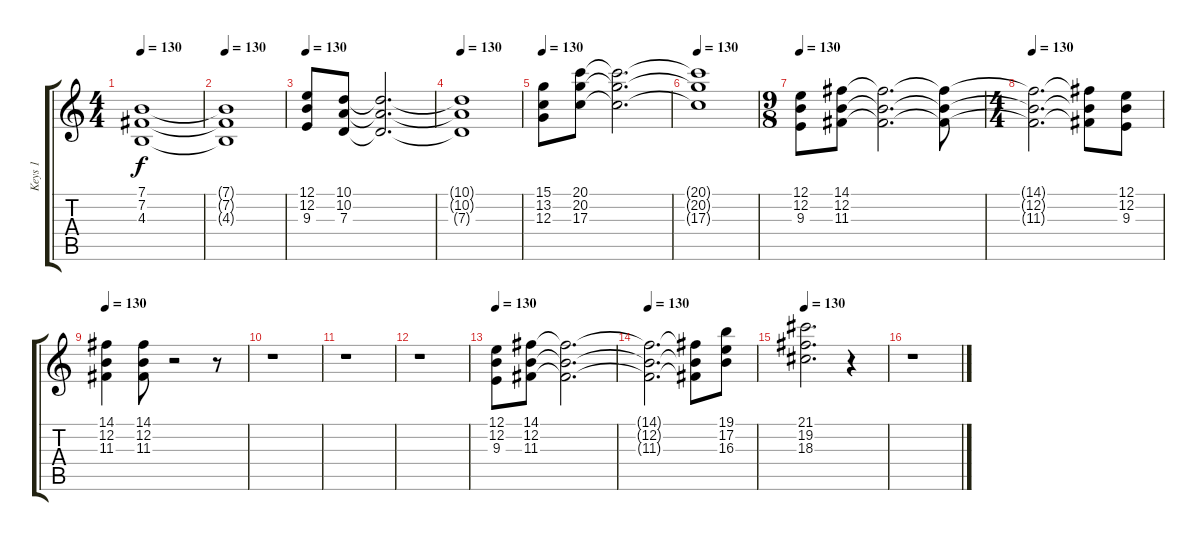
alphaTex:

\track ("Keys 1" "Keys 1") {instrument synthstrings2}
\staff {score tabs}
\tuning (E4 B3 G3 D3 A2 E2) {hide}
\ts (4 4)
\tempo 130
\clef g2
\ks c
(7.1{t} 7.2{t} 4.3{t}).1{dy f instrument synthstrings2} |
\tempo 130
(7.1{t} 7.2{t} 4.3{t}).1{instrument synthstrings2} |
\tempo 130
(12.1 12.2 9.3).8{instrument synthstrings2} (10.1 10.2 7.3).8 (10.1{t} 10.2{t} 7.3{t}).2{d} |
\tempo 130
(10.1{t} 10.2{t} 7.3{t}).1{instrument synthstrings2} |
\tempo 130
(15.1 13.2 12.3).8{instrument synthstrings2} (20.1 20.2 17.3).8 (20.1{t} 20.2{t} 17.3{t}).2{d} |
\tempo 130
(20.1{t} 20.2{t} 17.3{t}).1{instrument synthstrings2} |
\ts (9 8)
\tempo 130
(12.1 12.2 9.3).8{instrument synthstrings2} (14.1 12.2 11.3).8 (14.1{t} 12.2{t} 11.3{t}).2{d} (14.1{t} 12.2{t} 11.3{t}).8 |
\ts (4 4)
\tempo 130
(14.1{t} 12.2{t} 11.3{t}).2{d instrument synthstrings2} (14.1{t} 12.2{t} 11.3{t}).8 (12.1 12.2 9.3).8 |
\tempo 130
(14.1 12.2 11.3).4{instrument synthstrings2} (14.1 12.2 11.3).8 r.2 r.8 |
r.1 |
r.1 |
r.1 |
\tempo 130
(12.1 12.2 9.3).8{instrument synthstrings2} (14.1 12.2 11.3).8 (14.1{t} 12.2{t} 11.3{t}).2{d} |
\tempo 130
(14.1{t} 12.2{t} 11.3{t}).2{d instrument synthstrings2} (14.1{t} 12.2{t} 11.3{t}).8 (19.1 17.2 16.3).8 |
\tempo 130
(21.1 19.2 18.3).2{d instrument synthstrings2} r.4 |
r.1
